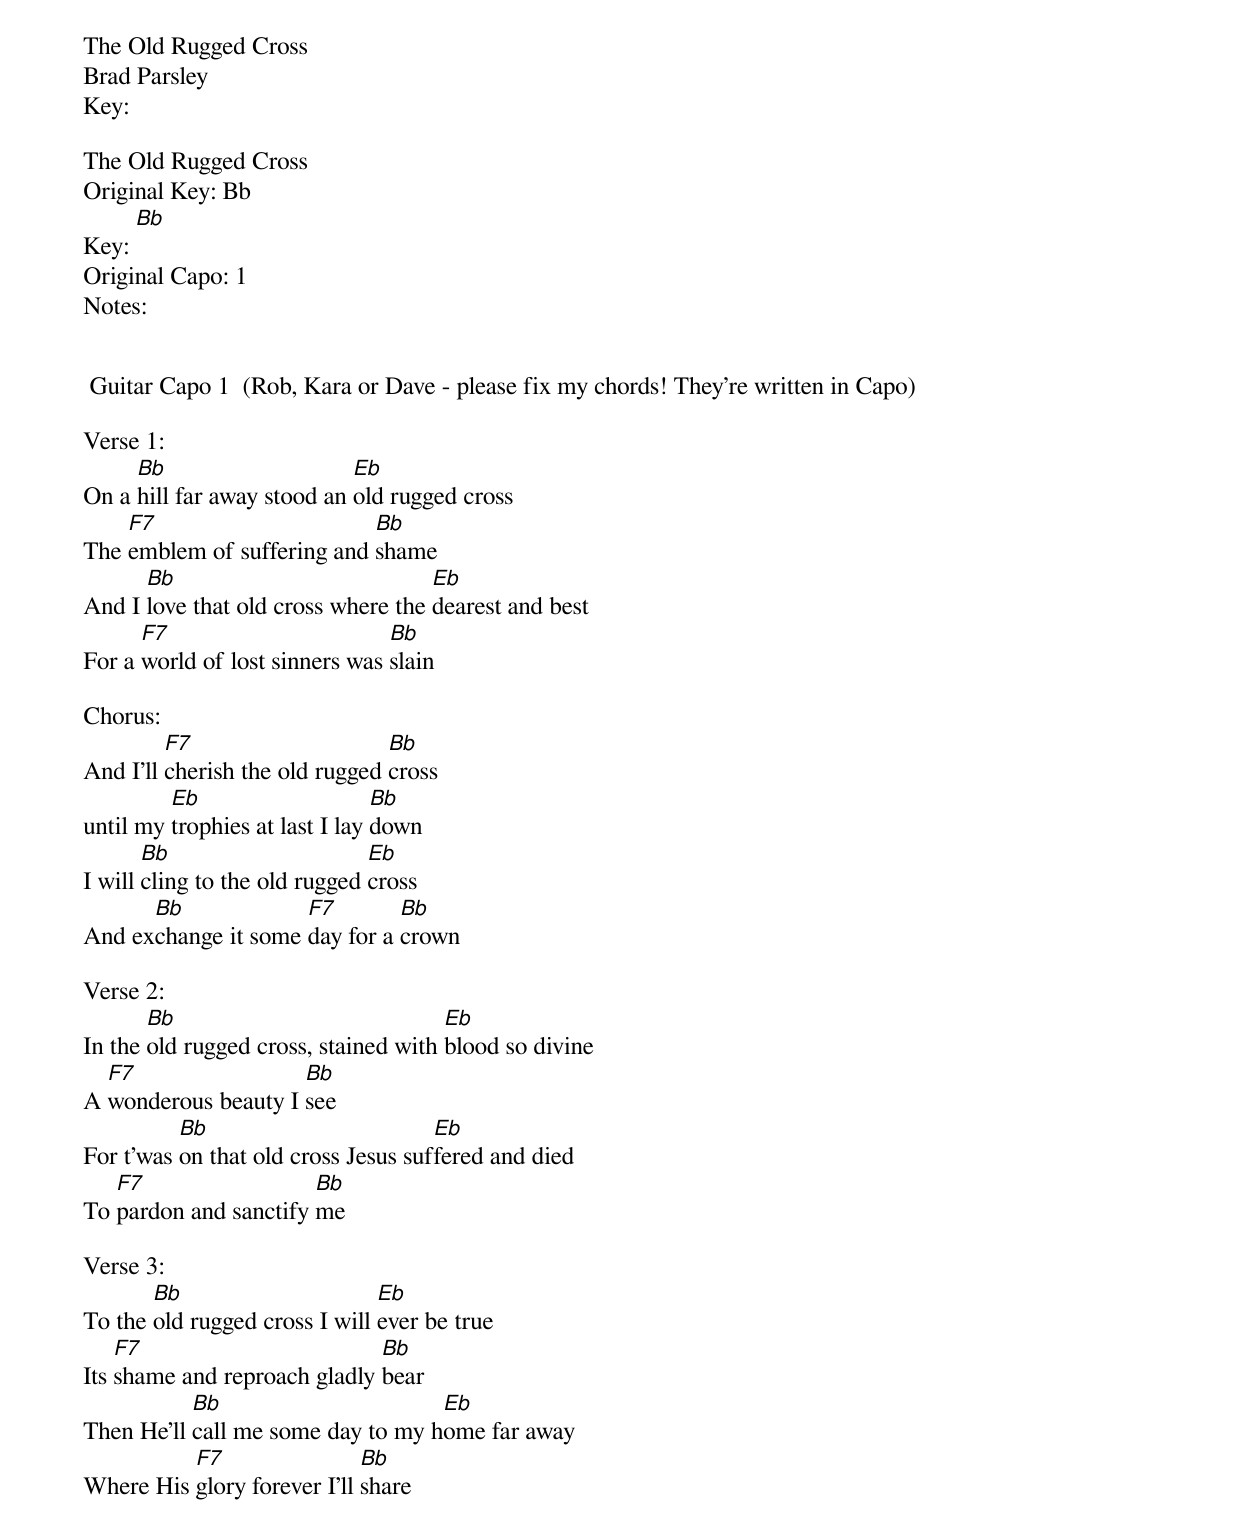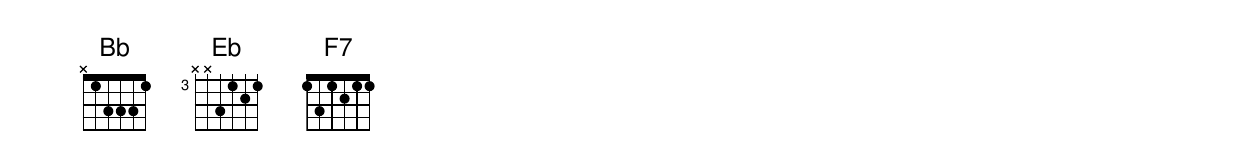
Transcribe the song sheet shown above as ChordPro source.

The Old Rugged Cross
Brad Parsley
Key: []

The Old Rugged Cross
Original Key: Bb
Key: [Bb]
Original Capo: 1
Notes:


 Guitar Capo 1  (Rob, Kara or Dave - please fix my chords! They're written in Capo)

Verse 1:
On a [Bb]hill far away stood an [Eb]old rugged cross
The [F7]emblem of suffering and [Bb]shame
And I [Bb]love that old cross where the [Eb]dearest and best
For a [F7]world of lost sinners was [Bb]slain

Chorus:
And I'll [F7]cherish the old rugged [Bb]cross
until my [Eb]trophies at last I lay [Bb]down
I will [Bb]cling to the old rugged [Eb]cross
And ex[Bb]change it some [F7]day for a [Bb]crown

Verse 2:
In the [Bb]old rugged cross, stained with [Eb]blood so divine
A [F7]wonderous beauty I [Bb]see
For t'was [Bb]on that old cross Jesus suf[Eb]fered and died
To [F7]pardon and sanctify [Bb]me

Verse 3:
To the [Bb]old rugged cross I will [Eb]ever be true
Its [F7]shame and reproach gladly [Bb]bear
Then He'll [Bb]call me some day to my h[Eb]ome far away
Where His [F7]glory forever I'll [Bb]share
